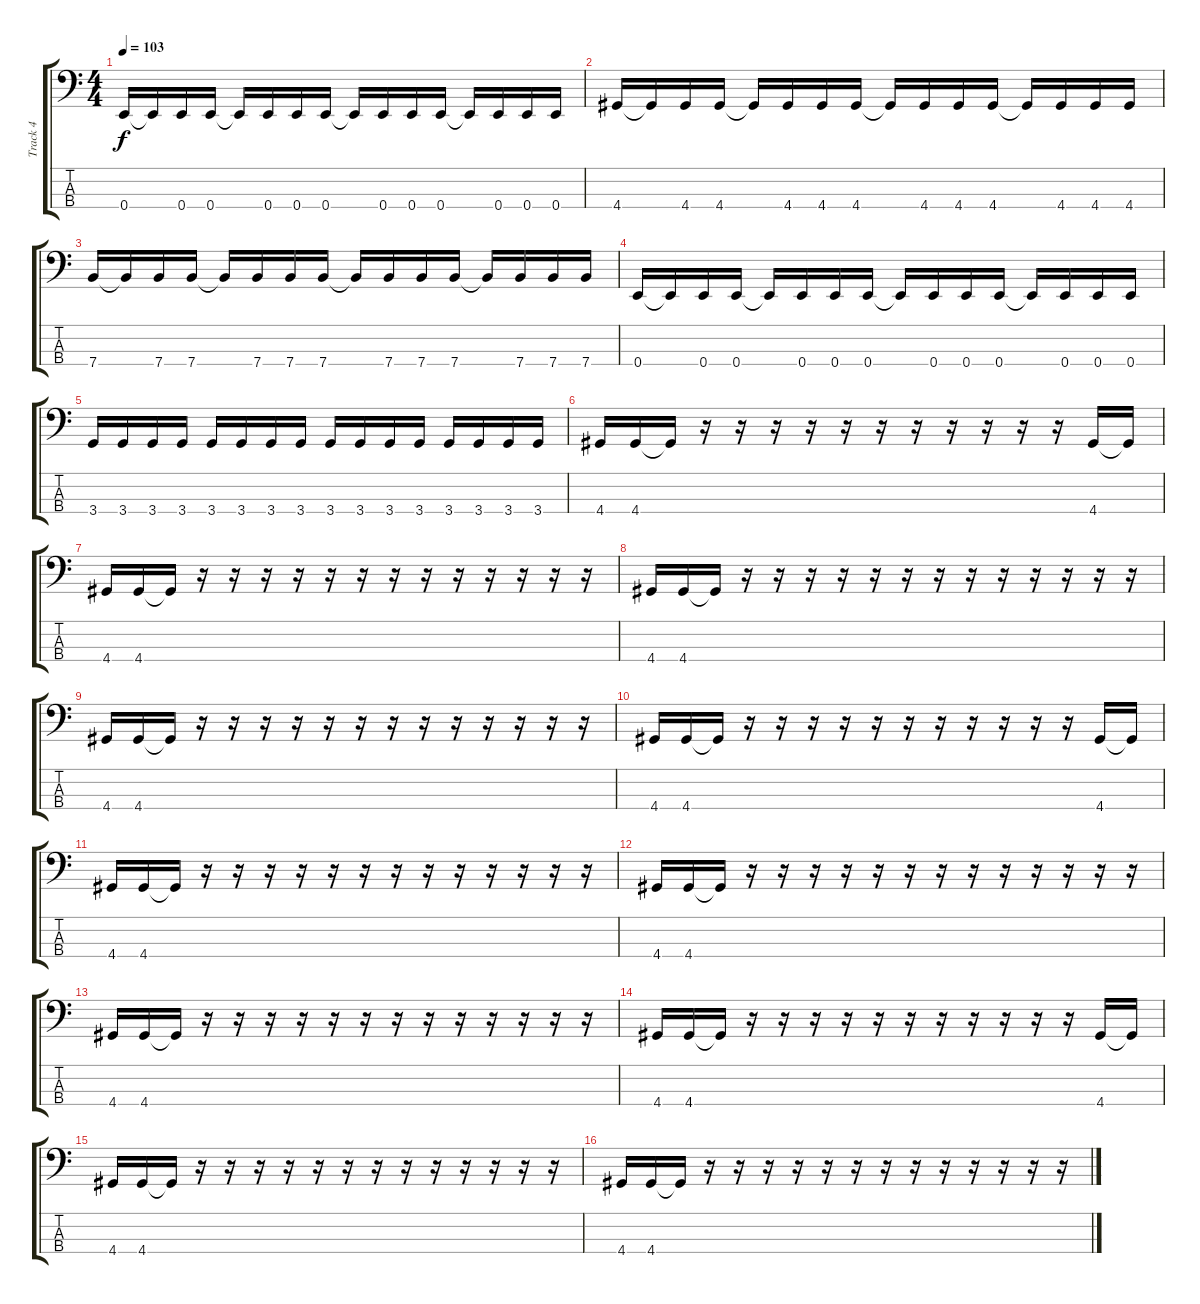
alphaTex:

\track ("Track 4" "Track 4") {instrument electricbassfinger}
\staff {score tabs}
\tuning (G2 D2 A1 E1) {hide}
\ts (4 4)
\tempo 103
\clef f4
\ks c
0.4.16{dy f} 0.4{t}.16 0.4.16 0.4.16 0.4{t}.16 0.4.16 0.4.16 0.4.16 0.4{t}.16 0.4.16 0.4.16 0.4.16 0.4{t}.16 0.4.16 0.4.16 0.4.16 |
4.4.16 4.4{t}.16 4.4.16 4.4.16 4.4{t}.16 4.4.16 4.4.16 4.4.16 4.4{t}.16 4.4.16 4.4.16 4.4.16 4.4{t}.16 4.4.16 4.4.16 4.4.16 |
7.4.16 7.4{t}.16 7.4.16 7.4.16 7.4{t}.16 7.4.16 7.4.16 7.4.16 7.4{t}.16 7.4.16 7.4.16 7.4.16 7.4{t}.16 7.4.16 7.4.16 7.4.16 |
0.4.16 0.4{t}.16 0.4.16 0.4.16 0.4{t}.16 0.4.16 0.4.16 0.4.16 0.4{t}.16 0.4.16 0.4.16 0.4.16 0.4{t}.16 0.4.16 0.4.16 0.4.16 |
3.4.16 3.4.16 3.4.16 3.4.16 3.4.16 3.4.16 3.4.16 3.4.16 3.4.16 3.4.16 3.4.16 3.4.16 3.4.16 3.4.16 3.4.16 3.4.16 |
4.4.16 4.4.16 4.4{t}.16 r.16 r.16 r.16 r.16 r.16 r.16 r.16 r.16 r.16 r.16 r.16 4.4.16 4.4{t}.16 |
4.4.16 4.4.16 4.4{t}.16 r.16 r.16 r.16 r.16 r.16 r.16 r.16 r.16 r.16 r.16 r.16 r.16 r.16 |
4.4.16 4.4.16 4.4{t}.16 r.16 r.16 r.16 r.16 r.16 r.16 r.16 r.16 r.16 r.16 r.16 r.16 r.16 |
4.4.16 4.4.16 4.4{t}.16 r.16 r.16 r.16 r.16 r.16 r.16 r.16 r.16 r.16 r.16 r.16 r.16 r.16 |
4.4.16 4.4.16 4.4{t}.16 r.16 r.16 r.16 r.16 r.16 r.16 r.16 r.16 r.16 r.16 r.16 4.4.16 4.4{t}.16 |
4.4.16 4.4.16 4.4{t}.16 r.16 r.16 r.16 r.16 r.16 r.16 r.16 r.16 r.16 r.16 r.16 r.16 r.16 |
4.4.16 4.4.16 4.4{t}.16 r.16 r.16 r.16 r.16 r.16 r.16 r.16 r.16 r.16 r.16 r.16 r.16 r.16 |
4.4.16 4.4.16 4.4{t}.16 r.16 r.16 r.16 r.16 r.16 r.16 r.16 r.16 r.16 r.16 r.16 r.16 r.16 |
4.4.16{volume 0} 4.4.16 4.4{t}.16 r.16 r.16 r.16 r.16 r.16 r.16 r.16 r.16 r.16 r.16 r.16 4.4.16 4.4{t}.16 |
4.4.16 4.4.16 4.4{t}.16 r.16 r.16 r.16 r.16 r.16 r.16 r.16 r.16 r.16 r.16 r.16 r.16 r.16 |
4.4.16 4.4.16 4.4{t}.16 r.16 r.16 r.16 r.16 r.16 r.16 r.16 r.16 r.16 r.16 r.16 r.16 r.16
